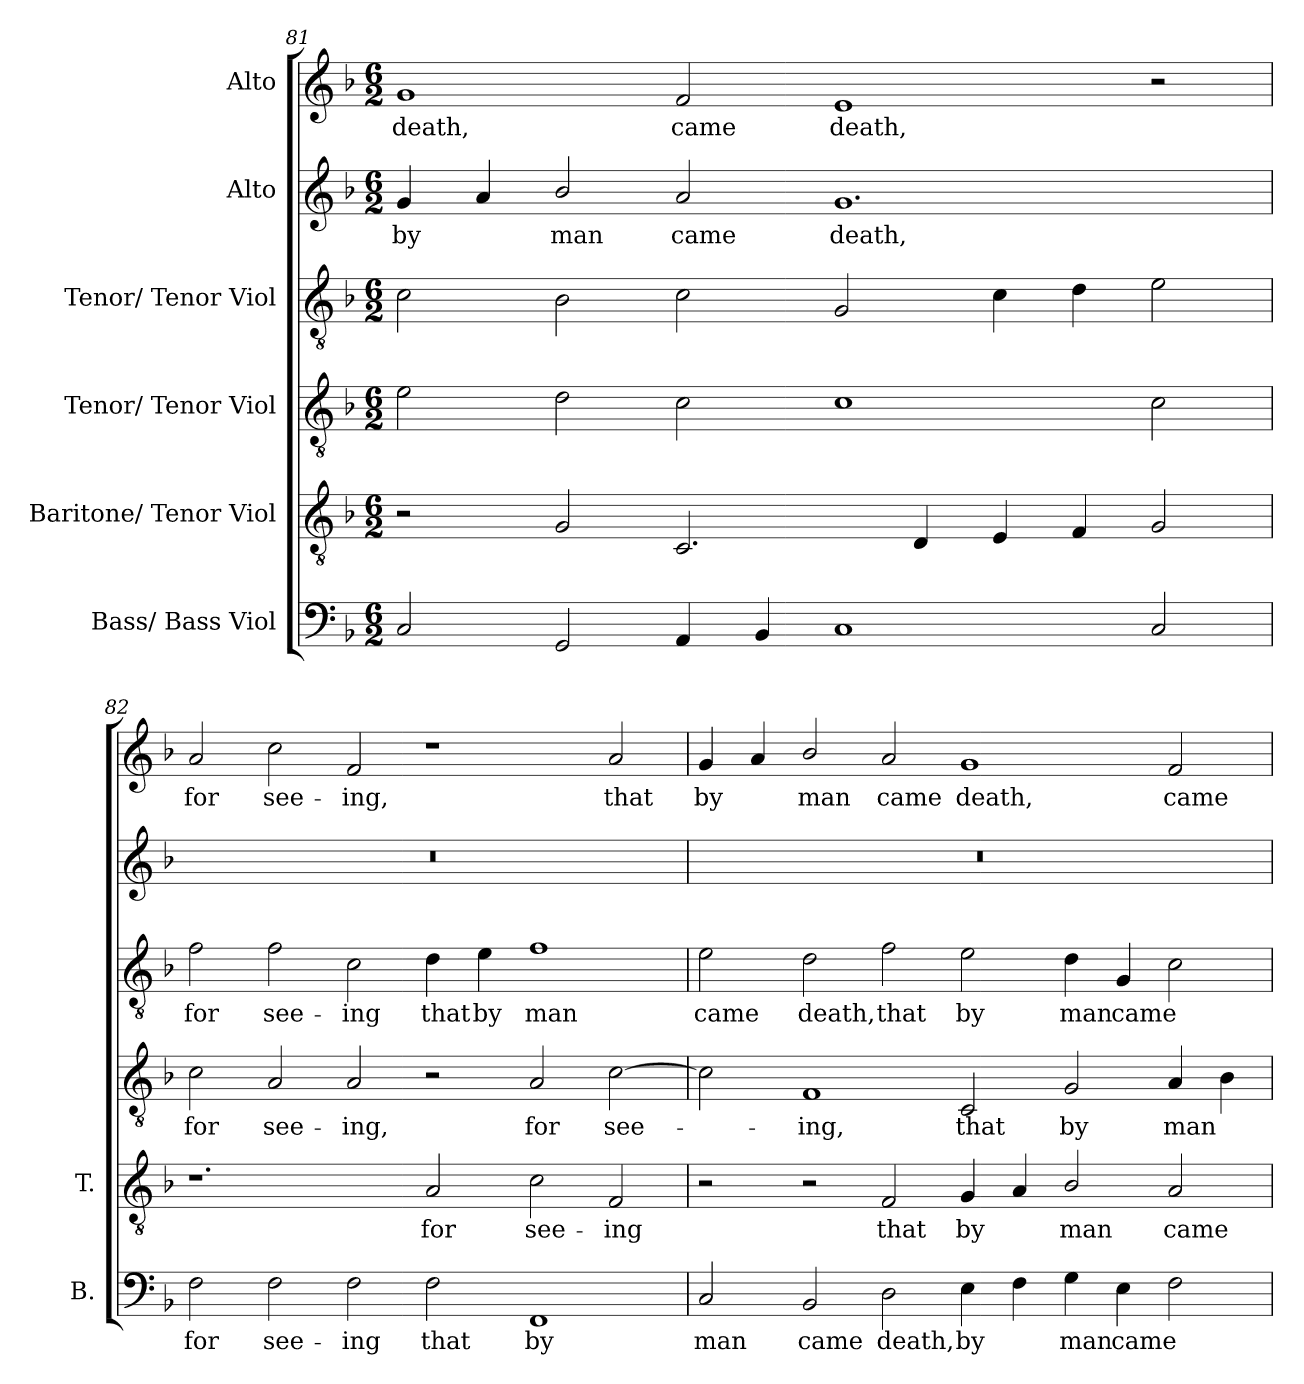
**kern	**text	**kern	**text	**kern	**text	**kern	**text	**kern	**text	**kern	**text
*part6	*part6	*part5	*part5	*part4	*part4	*part3	*part3	*part2	*part2	*part1	*part1
*staff6	*staff6	*staff5	*staff5	*staff4	*staff4	*staff3	*staff3	*staff2	*staff2	*staff1	*staff1
*I"Bass/ Bass Viol	*	*I"Baritone/ Tenor Viol	*	*I"Tenor/ Tenor Viol	*	*I"Tenor/ Tenor Viol	*	*I"Alto	*	*I"Alto	*
*I'B.	*	*I'T.	*	*	*	*	*	*	*	*	*
*clefF4	*	*clefGv2	*	*clefGv2	*	*clefGv2	*	*clefG2	*	*clefG2	*
*	*	*ITrd7c12	*	*ITrd7c12	*	*ITrd7c12	*	*	*	*	*
*k[b-]	*	*k[b-]	*	*k[b-]	*	*k[b-]	*	*k[b-]	*	*k[b-]	*
*F:	*	*F:	*	*F:	*	*F:	*	*F:	*	*F:	*
*M6/2	*	*M6/2	*	*M6/2	*	*M6/2	*	*M6/2	*	*M6/2	*
=81	=81	=81	=81	=81	=81	=81	=81	=81	=81	=81	=81
!	!	!	!	!	!	!	!	!	!LO:LY:b:color=#000000	!	!
!	!	!	!	!	!	!	!	!	!	!	!LO:LY:b:color=#000000
2Ci/	.	2r	.	2Ei\	.	2Ci\	.	4gi/	by	1gi	death,
.	.	.	.	.	.	.	.	4ai/	.	.	.
!	!	!	!	!	!	!	!	!	!LO:LY:b:color=#000000	!	!
2GGi/	.	2GGi/	.	2Di\	.	2BB-i\	.	2b-i/	man	.	.
!	!	!	!	!	!	!	!	!	!LO:LY:b:color=#000000	!	!
!	!	!	!	!	!	!	!	!	!	!	!LO:LY:b:color=#000000
4AAi/	.	2.CCi/	.	2Ci\	.	2Ci\	.	2ai/	came	2fi/	came
4BB-i/	.	.	.	.	.	.	.	.	.	.	.
!	!	!	!	!	!	!	!	!	!LO:LY:b:color=#000000	!	!
!	!	!	!	!	!	!	!	!	!	!	!LO:LY:b:color=#000000
1Ci	.	.	.	1Ci	.	2GGi/	.	1.gi	death,	1ei	death,
.	.	4DDi/	.	.	.	.	.	.	.	.	.
.	.	4EEi/	.	.	.	4Ci\	.	.	.	.	.
.	.	4FFi/	.	.	.	4Di\	.	.	.	.	.
2Ci/	.	2GGi/	.	2Ci\	.	2Ei\	.	.	.	2r	.
=82	=82	=82	=82	=82	=82	=82	=82	=82	=82	=82	=82
!	!LO:LY:b:color=#000000	!	!	!	!	!	!	!	!	!	!
!	!	!	!	!	!LO:LY:b:color=#000000	!	!	!	!	!	!
!	!	!	!	!	!	!	!LO:LY:b:color=#000000	!LO:N:vis=1	!	!	!
!	!	!	!	!	!	!	!	!	!	!	!LO:LY:b:color=#000000
2Fi\	for	1.r	.	2Ci\	for	2Fi\	for	0.r	.	2ai/	for
!	!LO:LY:b:color=#000000	!	!	!	!	!	!	!	!	!	!
!	!	!	!	!	!LO:LY:b:color=#000000	!	!	!	!	!	!
!	!	!	!	!	!	!	!LO:LY:b:color=#000000	!	!	!	!
!	!	!	!	!	!	!	!	!	!	!	!LO:LY:b:color=#000000
2Fi\	see-	.	.	2AAi/	see-	2Fi\	see-	.	.	2cci\	see-
!	!LO:LY:b:color=#000000	!	!	!	!	!	!	!	!	!	!
!	!	!	!	!	!LO:LY:b:color=#000000	!	!	!	!	!	!
!	!	!	!	!	!	!	!LO:LY:b:color=#000000	!	!	!	!
!	!	!	!	!	!	!	!	!	!	!	!LO:LY:b:color=#000000
2Fi\	-ing	.	.	2AAi/	-ing,	2Ci\	-ing	.	.	2fi/	-ing,
!	!LO:LY:b:color=#000000	!	!	!	!	!	!	!	!	!	!
!	!	!	!LO:LY:b:color=#000000	!	!	!	!	!	!	!	!
!	!	!	!	!	!	!	!LO:LY:b:color=#000000	!	!	!	!
2Fi\	that	2AAi/	for	2r	.	4Di\	that	.	.	1r	.
!	!	!	!	!	!	!	!LO:LY:b:color=#000000	!	!	!	!
.	.	.	.	.	.	4Ei\	by	.	.	.	.
!	!LO:LY:b:color=#000000	!	!	!	!	!	!	!	!	!	!
!	!	!	!LO:LY:b:color=#000000	!	!	!	!	!	!	!	!
!	!	!	!	!	!LO:LY:b:color=#000000	!	!	!	!	!	!
!	!	!	!	!	!	!	!LO:LY:b:color=#000000	!	!	!	!
1FFi	by	2Ci\	see-	2AAi/	for	1Fi	man	.	.	.	.
!	!	!	!LO:LY:b:color=#000000	!	!	!	!	!	!	!	!
!	!	!	!	!	!LO:LY:b:color=#000000	!	!	!	!	!	!
!	!	!	!	!	!	!	!	!	!	!	!LO:LY:b:color=#000000
.	.	2FFi/	-ing	[2Ci\	see-	.	.	.	.	2ai/	that
!!LO:PB:g=z
=83	=83	=83	=83	=83	=83	=83	=83	=83	=83	=83	=83
!	!LO:LY:b:color=#000000	!	!	!	!	!	!	!	!	!	!
!	!	!	!	!	!	!	!LO:LY:b:color=#000000	!LO:N:vis=1	!	!	!
!	!	!	!	!	!	!	!	!	!	!	!LO:LY:b:color=#000000
2Ci/	man	2r	.	2Ci\]	.	2Ei\	came	0.r	.	4gi/	by
.	.	.	.	.	.	.	.	.	.	4ai/	.
!	!LO:LY:b:color=#000000	!	!	!	!	!	!	!	!	!	!
!	!	!	!	!	!LO:LY:b:color=#000000	!	!	!	!	!	!
!	!	!	!	!	!	!	!LO:LY:b:color=#000000	!	!	!	!
!	!	!	!	!	!	!	!	!	!	!	!LO:LY:b:color=#000000
2BB-i/	came	2r	.	1FFi	-ing,	2Di\	death,	.	.	2b-i/	man
!	!LO:LY:b:color=#000000	!	!	!	!	!	!	!	!	!	!
!	!	!	!LO:LY:b:color=#000000	!	!	!	!	!	!	!	!
!	!	!	!	!	!	!	!LO:LY:b:color=#000000	!	!	!	!
!	!	!	!	!	!	!	!	!	!	!	!LO:LY:b:color=#000000
2Di\	death,	2FFi/	that	.	.	2Fi\	that	.	.	2ai/	came
!	!LO:LY:b:color=#000000	!	!	!	!	!	!	!	!	!	!
!	!	!	!LO:LY:b:color=#000000	!	!	!	!	!	!	!	!
!	!	!	!	!	!LO:LY:b:color=#000000	!	!	!	!	!	!
!	!	!	!	!	!	!	!LO:LY:b:color=#000000	!	!	!	!
!	!	!	!	!	!	!	!	!	!	!	!LO:LY:b:color=#000000
4Ei\	by	4GGi/	by	2CCi/	that	2Ei\	by	.	.	1gi	death,
4Fi\	.	4AAi/	.	.	.	.	.	.	.	.	.
!	!LO:LY:b:color=#000000	!	!	!	!	!	!	!	!	!	!
!	!	!	!LO:LY:b:color=#000000	!	!	!	!	!	!	!	!
!	!	!	!	!	!LO:LY:b:color=#000000	!	!	!	!	!	!
!	!	!	!	!	!	!	!LO:LY:b:color=#000000	!	!	!	!
4Gi\	man	2BB-i/	man	2GGi/	by	4Di\	man	.	.	.	.
!	!LO:LY:b:color=#000000	!	!	!	!	!	!	!	!	!	!
!	!	!	!	!	!	!	!LO:LY:b:color=#000000	!	!	!	!
4Ei\	came	.	.	.	.	4GGi/	came	.	.	.	.
!	!	!	!LO:LY:b:color=#000000	!	!	!	!	!	!	!	!
!	!	!	!	!	!LO:LY:b:color=#000000	!	!	!	!	!	!
!	!	!	!	!	!	!	!	!	!	!	!LO:LY:b:color=#000000
2Fi\	.	2AAi/	came	4AAi/	man	2Ci\	.	.	.	2fi/	came
.	.	.	.	4BB-i\	.	.	.	.	.	.	.
=	=	=	=	=	=	=	=	=	=	=	=
*-	*-	*-	*-	*-	*-	*-	*-	*-	*-	*-	*-
